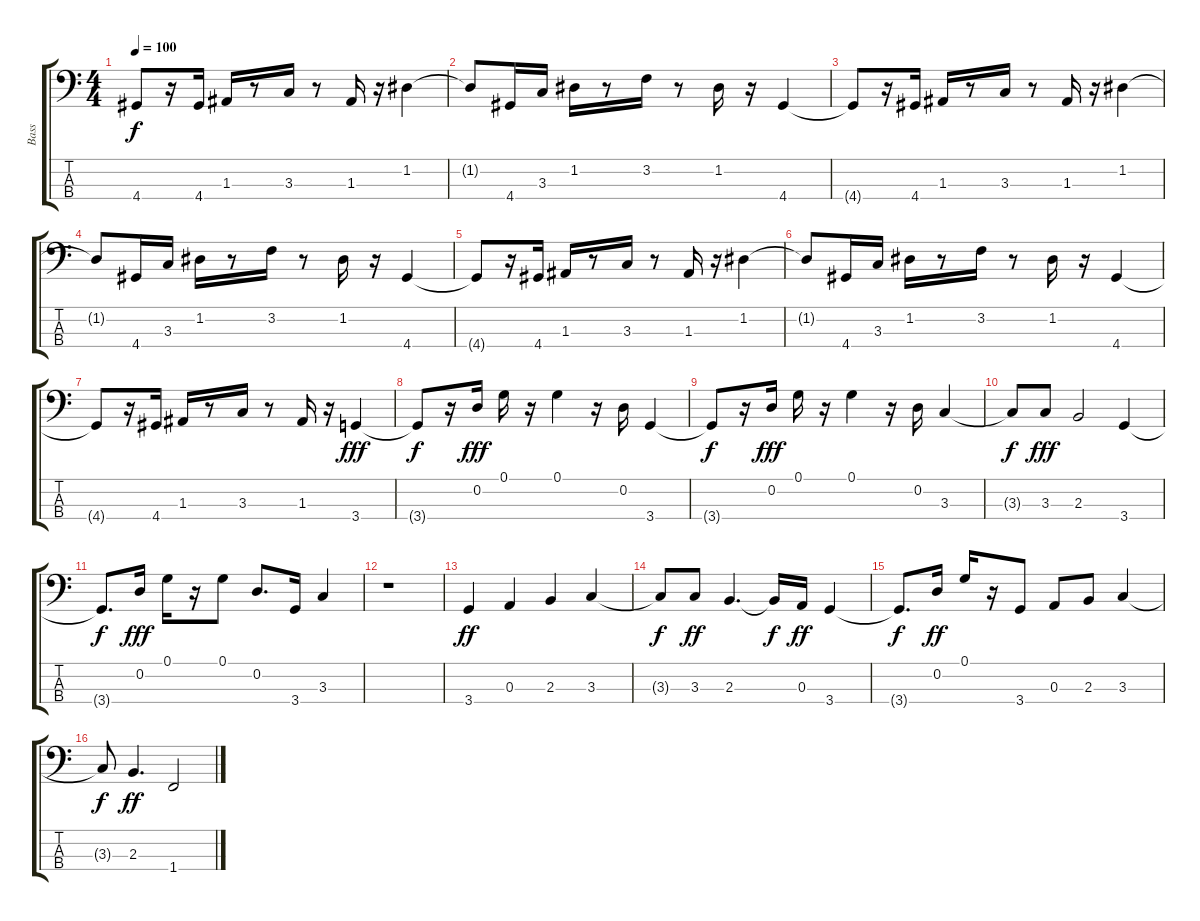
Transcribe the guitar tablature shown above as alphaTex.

\track ("Bass" "Bass") {instrument electricbasspick}
\staff {score tabs}
\tuning (G2 D2 A1 E1) {hide}
\ts (4 4)
\tempo 100
\clef f4
\ks c
4.4{t}.8{dy f} r.16 4.4.16 1.3.16 r.8 3.3.16 r.8 1.3.16 r.16 1.2.4 |
1.2{t}.8 4.4.16 3.3.16 1.2.16 r.8 3.2.16 r.8 1.2.16 r.16 4.4.4 |
4.4{t}.8 r.16 4.4.16 1.3.16 r.8 3.3.16 r.8 1.3.16 r.16 1.2.4 |
1.2{t}.8 4.4.16 3.3.16 1.2.16 r.8 3.2.16 r.8 1.2.16 r.16 4.4.4 |
4.4{t}.8 r.16 4.4.16 1.3.16 r.8 3.3.16 r.8 1.3.16 r.16 1.2.4 |
1.2{t}.8 4.4.16 3.3.16 1.2.16 r.8 3.2.16 r.8 1.2.16 r.16 4.4.4 |
4.4{t}.8 r.16 4.4.16 1.3.16 r.8 3.3.16 r.8 1.3.16 r.16 3.4.4{dy fff} |
3.4{t}.8{dy f} r.16 0.2.16{dy fff} 0.1.16 r.16 0.1.4 r.16 0.2.16 3.4.4 |
3.4{t}.8{dy f} r.16 0.2.16{dy fff} 0.1.16 r.16 0.1.4 r.16 0.2.16 3.3.4 |
3.3{t}.8{dy f} 3.3.8{dy fff} 2.3.2 3.4.4 |
3.4{t}.8{d dy f} 0.2.16{dy fff} 0.1.16 r.16 0.1.8 0.2.8{d} 3.4.16 3.3.4 |
r.1 |
3.4.4{dy ff} 0.3.4 2.3.4 3.3.4 |
3.3{t}.8{dy f} 3.3.8{dy ff} 2.3.4{d} 2.3{t}.16{dy f} 0.3.16{dy ff} 3.4.4 |
3.4{t}.8{d dy f} 0.2.16{dy ff} 0.1.16 r.16 3.4.8 0.3.8 2.3.8 3.3.4 |
3.3{t}.8{dy f} 2.3.4{d dy ff} 1.4.2
